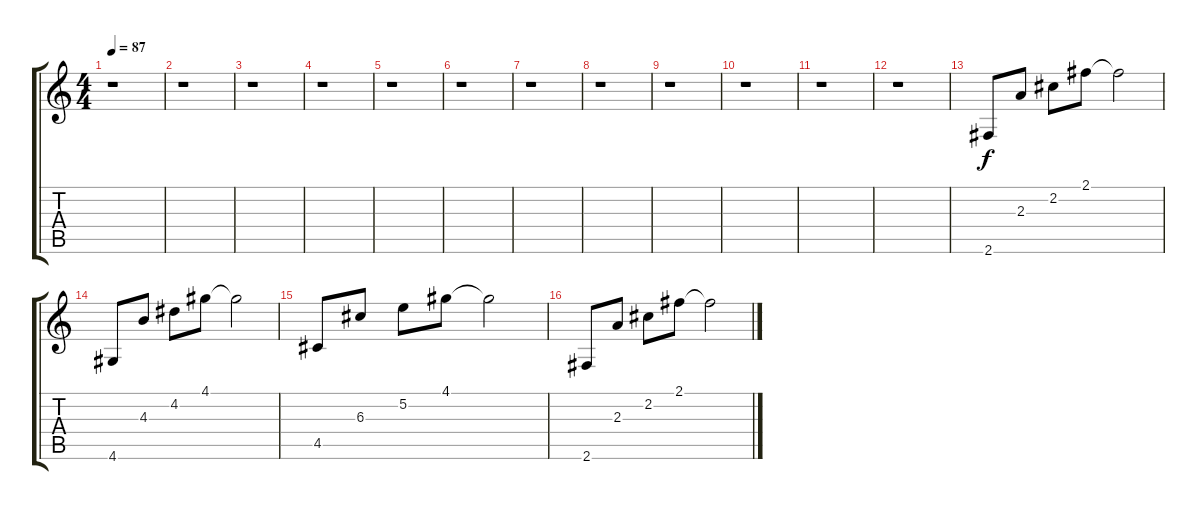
\track "" {instrument acousticguitarnylon}
\staff {score tabs}
\tuning (E4 B3 G3 D3 A2 E2) {hide}
\ts (4 4)
\tempo 87
\clef g2
\ks c
r.1{dy f} |
r.1 |
r.1 |
r.1 |
r.1 |
r.1 |
r.1 |
r.1 |
r.1 |
r.1 |
r.1 |
r.1 |
2.6.8 2.3.8 2.2.8 2.1.8 2.1{t}.2 |
4.6.8 4.3.8 4.2.8 4.1.8 4.1{t}.2 |
4.5.8 6.3.8 5.2.8 4.1.8 4.1{t}.2 |
2.6.8 2.3.8 2.2.8 2.1.8 2.1{t}.2
